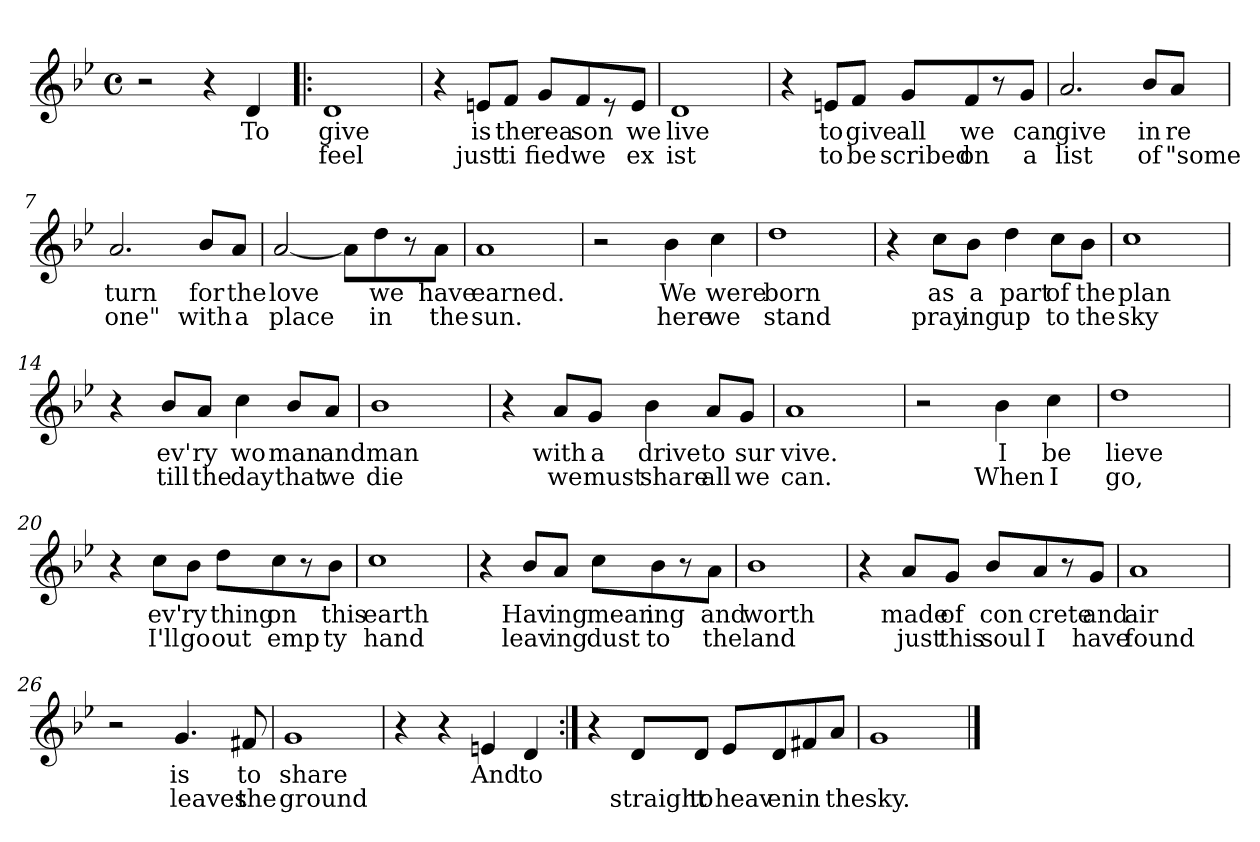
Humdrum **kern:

**kern	**text	**text
*part1	*part1	*part1
*staff1	*staff1	*staff1
*clefG2	*	*
*k[b-e-]	*	*
*B-:	*	*
*M4/4	*	*
*met(c)	*	*
=1	=1	=1
2r	.	.
4r	1.	2.
4d/	To	.
=2!|:	=2!|:	=2!|:
1d	give	feel
=3	=3	=3
4r	.	.
8en/L	is	just
8f/J	the	ti
8g/L	rea	fied
8f/	son	we
8r	.	.
8e/J	we	ex
=4	=4	=4
1d	live	ist
=5	=5	=5
4r	.	.
8en/L	to	to
8f/J	give	be
8g/L	all	scribed
8f/	we	on
8r	.	.
8g/J	can	a
!!LO:LB:g=z
=6	=6	=6
2.a/	give	list
8b-/L	in	of
8a/J	re	"some
=7	=7	=7
2.a/	turn	one"
8b-/L	for	with
8a/J	the	a
=8	=8	=8
[2a/	love	place
8a\L]	.	.
8dd\	we	in
8r	.	.
8a\J	have	the
=9	=9	=9
1a	earned.	sun.
=10	=10	=10
2r	.	.
4b-\	We	here
4cc\	were	we
=11	=11	=11
1dd	born	stand
!!LO:LB:g=z
=12	=12	=12
4r	.	.
8cc\L	as	pray
8b-\J	a	ing
4dd\	part	up
8cc\L	of	to
8b-\J	the	the
=13	=13	=13
1cc	plan	sky
=14	=14	=14
4r	.	.
8b-/L	ev'	till
8a/J	ry	the
4cc\	wo	day
8b-/L	man	that
8a/J	and	we
=15	=15	=15
1b-	man	die
=16	=16	=16
4r	.	.
8a/L	with	we
8g/J	a	must
4b-\	drive	share
8a/L	to	all
8g/J	sur	we
!!LO:LB:g=z
=17	=17	=17
1a	vive.	can.
=18	=18	=18
2r	.	.
4b-\	I	When
4cc\	be	I
=19	=19	=19
1dd	lieve	go,
=20	=20	=20
4r	.	.
8cc\L	ev'	I'll
8b-\J	ry	go
8dd\L	thing	out
8cc\	on	emp
8r	.	.
8b-\J	this	ty
=21	=21	=21
1cc	earth	hand
!!LO:LB:g=z
=22	=22	=22
4r	.	.
8b-/L	Hav	leav
8a/J	ing	ing
8cc\L	mean	dust
8b-\	ing	to
8r	.	.
8a\J	and	the
=23	=23	=23
1b-	worth	land
=24	=24	=24
4r	.	.
8a/L	made	just
8g/J	of	this
8b-/L	con	soul
8a/	crete	I
8r	.	.
8g/J	and	have
=25	=25	=25
1a	air	found
=26	=26	=26
2r	.	.
4.g/	is	leaves
8f#X/	to	the
!!LO:LB:g=z
=27	=27	=27
1g	share	ground
=28	=28	=28
4r	.	.
4r	.	.
4en/	And	.
4d/	to	.
=29:|!	=29:|!	=29:|!
4r	.	.
8d/L	.	straight
8d/J	.	to
8e-/L	.	heav
8d/	.	en
8f#X/	.	in
8a/J	.	the
=30	=30	=30
1g	.	sky.
==	==	==
*-	*-	*-
